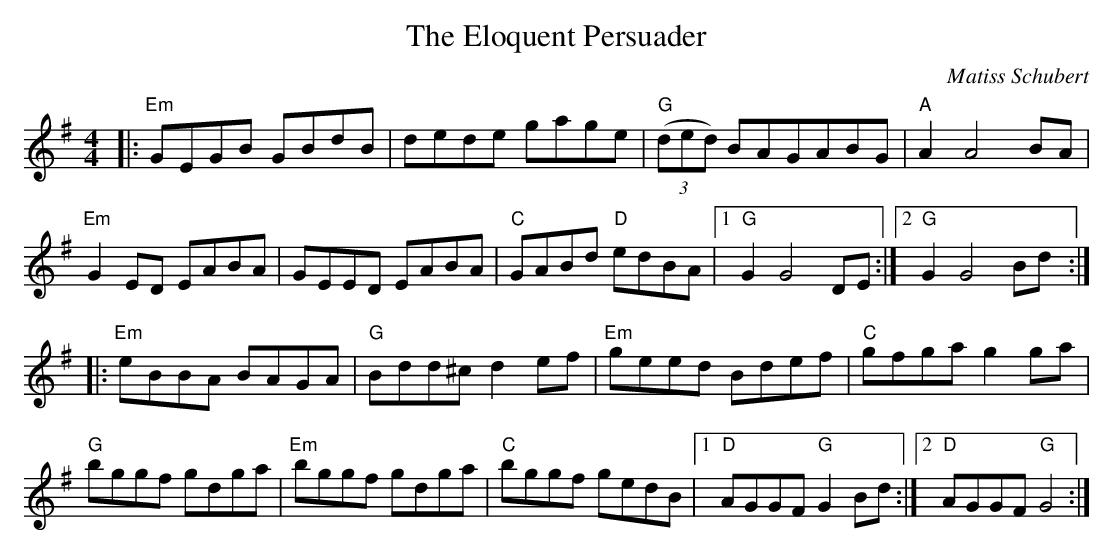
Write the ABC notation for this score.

X:1
T: The Eloquent Persuader
C: Matiss Schubert
L: 1/8
M: 4/4
K: G
|:"Em"GEGB GBdB |dede gage | "G"(3(ded) BAGABG|"A"A2A4BA |
"Em"G2ED EABA |GEED EABA |"C"GABd "D"edBA |1"G"G2G4DE :|2"G"G2G4Bd ::
"Em"eBBA BAGA |"G"Bdd^c d2ef |"Em"geed Bdef |"C"gfga g2ga |
"G"bggf gdga |"Em"bggf gdga |"C"bggf gedB |1"D"AGGF "G"G2Bd :|2"D"AGGF "G"G4 :|
